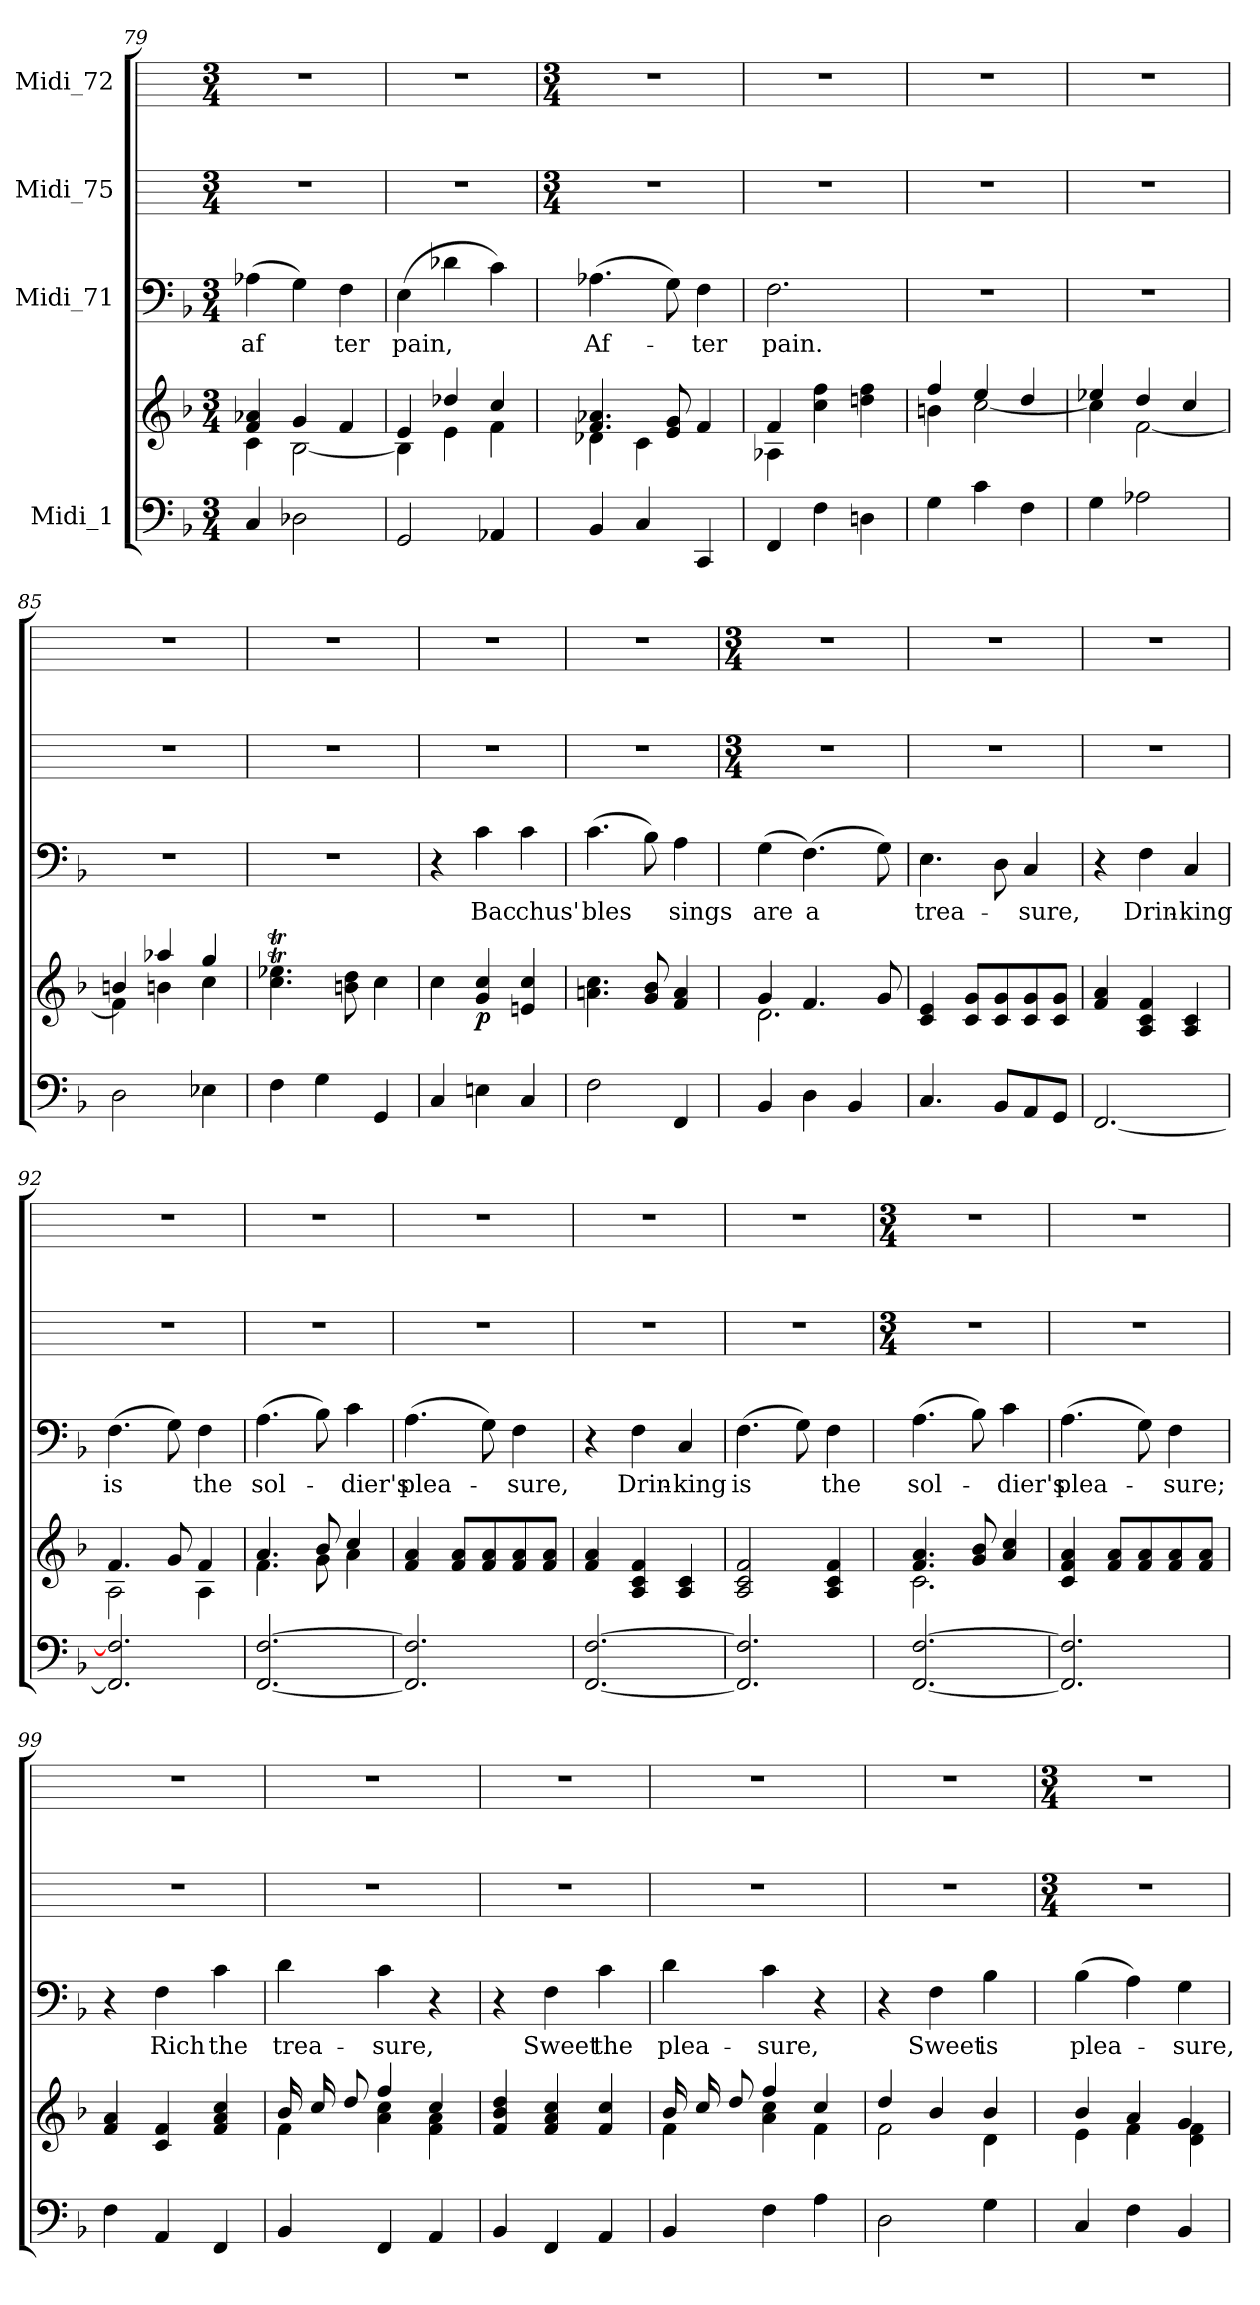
**kern	**kern	**dynam	**kern	**text	**kern	**kern
*part4	*part4	*part4	*part3	*part3	*part2	*part1
*staff5	*staff4	*staff4/5	*staff3	*staff3	*staff2	*staff1
*I"Midi_1	*	*	*I"Midi_71	*	*I"Midi_75	*I"Midi_72
*clefF4	*clefG2	*	*clefF4	*	*	*
*	*	*	*	*	*	*ITrd1c2
*k[b-]	*k[b-]	*	*k[b-]	*	*	*
*F:	*F:	*	*F:	*	*	*
*M3/4	*M3/4	*	*M3/4	*	*M3/4	*M3/4
=79	=79	=79	=79	=79	=79	=79
*	*^	*	*	*	*	*
!	!	!	!	!	!LO:LY:b	!	!
4C	4f/ 4a-X/	4c\	.	(>4A-X	af	2.r	2.r
2D-X	4g/	[2B-\	.	4G)	.	.	.
!	!	!	!	!	!LO:LY:b	!	!
.	4f/	.	.	4F	ter	.	.
=80	=80	=80	=80	=80	=80	=80	=80
!	!	!	!	!	!LO:LY:b	!	!
2GG	4e/	4B-\]	.	(>4E	pain,	2.r	2.r
.	4dd-X/	4e\	.	4d-X	.	.	.
4AA-X	4cc/	4f\	.	4c)	.	.	.
!!LO:LB:g=z
=81	=81	=81	=81	=81	=81	=81	=81
*	*	*	*	*	*	*M3/4	*M3/4
!	!	!	!	!	!LO:LY:b	!	!
4BB-	4.f/ 4.a-X/	4d-X\	.	(>4.A-X	Af-	2.r	2.r
4C	.	4c\	.	.	.	.	.
.	8e/ 8g/	.	.	8G)	.	.	.
!	!	!	!	!	!LO:LY:b	!	!
4CC	4f/	4ryy	.	4F	-ter	.	.
=82	=82	=82	=82	=82	=82	=82	=82
!	!	!	!	!	!LO:LY:b	!	!
4FF	4f/	4A-X\	.	2.F	pain.	2.r	2.r
4F	4cc\ 4ff\	4ryy	.	.	.	.	.
4Dn	4ddn\ 4ff\	4ryy	.	.	.	.	.
=83	=83	=83	=83	=83	=83	=83	=83
!	!	!	!	!LO:N:vis=1	!	!	!
4G	4ff/	4bn\	.	2.r	.	2.r	2.r
4c	4ee/	[2cc\	.	.	.	.	.
4F	4dd/	.	.	.	.	.	.
=84	=84	=84	=84	=84	=84	=84	=84
!	!	!	!	!LO:N:vis=1	!	!	!
4G	4ee-X/	4cc\]	.	2.r	.	2.r	2.r
2A-X	4dd/	[2f\	.	.	.	.	.
.	4cc/	.	.	.	.	.	.
=85	=85	=85	=85	=85	=85	=85	=85
!	!	!	!	!LO:N:vis=1	!	!	!
2D	4bn/	4f\]	.	2.r	.	2.r	2.r
.	4aa-X/	4bn\	.	.	.	.	.
4E-X	4gg/	4cc\	.	.	.	.	.
=86	=86	=86	=86	=86	=86	=86	=86
!	!	!	!	!LO:N:vis=1	!	!	!
4F	4.cc\T 4.ee-X\T	2ryy	.	2.r	.	2.r	2.r
4G	.	.	.	.	.	.	.
.	8bn\ 8dd\	.	.	.	.	.	.
4GG	4cc\	4ryy	.	.	.	.	.
=87	=87	=87	=87	=87	=87	=87	=87
4C	4cc\	2ryy	.	4r	.	2.r	2.r
!	!	!	!LO:DY:b	!	!LO:LY:b	!	!
4En	4g/ 4cc/	.	p	4c	Bac	.	.
!	!	!	!	!	!LO:LY:b	!	!
4C	4en/ 4cc/	4ryy	.	4c	-chus'	.	.
=88	=88	=88	=88	=88	=88	=88	=88
!	!	!	!	!	!LO:LY:b	!	!
2F	4.an\ 4.cc\	2ryy	.	(>4.c	bles	2.r	2.r
.	8g/ 8b-/	.	.	8B-)	.	.	.
!	!	!	!	!	!LO:LY:b	!	!
4FF	4f/ 4a/	4ryy	.	4A	sings	.	.
!!LO:LB:g=z
=89	=89	=89	=89	=89	=89	=89	=89
*	*	*	*	*	*	*M3/4	*M3/4
!	!	!	!	!	!LO:LY:b	!	!
4BB-	4g/	2.d\	.	(>4G	are	2.r	2.r
!	!	!	!	!	!LO:LY:b	!	!
4D	4.f/	.	.	(>4.F)	a	.	.
4BB-	.	.	.	.	.	.	.
.	8g/	.	.	8G)	.	.	.
=90	=90	=90	=90	=90	=90	=90	=90
!	!	!	!	!	!LO:LY:b	!	!
4.C	4c/ 4e/	2ryy	.	4.E	trea-	2.r	2.r
.	8c/ 8g/L	.	.	.	.	.	.
8BB-L	8c/ 8g/	.	.	8D	.	.	.
!	!	!	!	!	!LO:LY:b	!	!
8AA	8c/ 8g/	4ryy	.	4C	-sure,	.	.
8GGJ	8c/ 8g/J	.	.	.	.	.	.
=91	=91	=91	=91	=91	=91	=91	=91
[2.FF	4f/ 4a/	2ryy	.	4r	.	2.r	2.r
!	!	!	!	!	!LO:LY:b	!	!
.	4A/ 4c/ 4f/	.	.	4F	Drin-	.	.
!	!	!	!	!	!LO:LY:b	!	!
.	4A/ 4c/	4ryy	.	4C	-king	.	.
=92	=92	=92	=92	=92	=92	=92	=92
!	!	!	!	!	!LO:LY:b	!	!
2.FF] 2.F]	4.f/	2A\	.	(>4.F	is	2.r	2.r
.	8g/	.	.	8G)	.	.	.
!	!	!	!	!	!LO:LY:b	!	!
.	4f/	4A\	.	4F	the	.	.
=93	=93	=93	=93	=93	=93	=93	=93
!	!	!	!	!	!LO:LY:b	!	!
[2.FF [2.F	4.a/	4.f\	.	(>4.A	sol-	2.r	2.r
.	8b-/	8g\	.	8B-)	.	.	.
!	!	!	!	!	!LO:LY:b	!	!
.	4cc/	4a\	.	4c	-dier's	.	.
=94	=94	=94	=94	=94	=94	=94	=94
!	!	!	!	!	!LO:LY:b	!	!
2.FF] 2.F]	4f/ 4a/	2ryy	.	(>4.A	plea-	2.r	2.r
.	8f/ 8a/L	.	.	.	.	.	.
.	8f/ 8a/	.	.	8G)	.	.	.
!	!	!	!	!	!LO:LY:b	!	!
.	8f/ 8a/	4ryy	.	4F	-sure,	.	.
.	8f/ 8a/J	.	.	.	.	.	.
=95	=95	=95	=95	=95	=95	=95	=95
[2.FF [2.F	4f/ 4a/	2ryy	.	4r	.	2.r	2.r
!	!	!	!	!	!LO:LY:b	!	!
.	4A/ 4c/ 4f/	.	.	4F	Drin-	.	.
!	!	!	!	!	!LO:LY:b	!	!
.	4A/ 4c/	4ryy	.	4C	-king	.	.
=96	=96	=96	=96	=96	=96	=96	=96
!	!	!	!	!	!LO:LY:b	!	!
2.FF] 2.F]	2A/ 2c/ 2f/	2ryy	.	(>4.F	is	2.r	2.r
.	.	.	.	8G)	.	.	.
!	!	!	!	!	!LO:LY:b	!	!
.	4A/ 4c/ 4f/	4ryy	.	4F	the	.	.
!!LO:LB:g=z
=97	=97	=97	=97	=97	=97	=97	=97
*	*	*	*	*	*	*M3/4	*M3/4
!	!	!	!	!	!LO:LY:b	!	!
[2.FF [2.F	4.f/ 4.a/	2.c\	.	(>4.A	sol-	2.r	2.r
.	8g/ 8b-/	.	.	8B-)	.	.	.
!	!	!	!	!	!LO:LY:b	!	!
.	4a/ 4cc/	.	.	4c	-dier's	.	.
=98	=98	=98	=98	=98	=98	=98	=98
!	!	!	!	!	!LO:LY:b	!	!
2.FF] 2.F]	4c/ 4f/ 4a/	2ryy	.	(>4.A	plea-	2.r	2.r
.	8f/ 8a/L	.	.	.	.	.	.
.	8f/ 8a/	.	.	8G)	.	.	.
!	!	!	!	!	!LO:LY:b	!	!
.	8f/ 8a/	4ryy	.	4F	-sure;	.	.
.	8f/ 8a/J	.	.	.	.	.	.
=99	=99	=99	=99	=99	=99	=99	=99
4F	4f/ 4a/	2ryy	.	4r	.	2.r	2.r
!	!	!	!	!	!LO:LY:b	!	!
4AA	4c/ 4f/	.	.	4F	Rich	.	.
!	!	!	!	!	!LO:LY:b	!	!
4FF	4f/ 4a/ 4cc/	4ryy	.	4c	the	.	.
=100	=100	=100	=100	=100	=100	=100	=100
!	!	!	!	!	!LO:LY:b	!	!
4BB-	16b-/LL	4f\	.	4d	trea-	2.r	2.r
.	16cc/	.	.	.	.	.	.
.	8dd/J	.	.	.	.	.	.
!	!	!	!	!	!LO:LY:b	!	!
4FF	4ff/	4a\ 4cc\	.	4c	-sure,	.	.
4AA	4cc/	4f\ 4a\	.	4r	.	.	.
=101	=101	=101	=101	=101	=101	=101	=101
4BB-	4f/ 4b-/ 4dd/	2ryy	.	4r	.	2.r	2.r
!	!	!	!	!	!LO:LY:b	!	!
4FF	4f/ 4a/ 4cc/	.	.	4F	Sweet	.	.
!	!	!	!	!	!LO:LY:b	!	!
4AA	4f/ 4cc/	4ryy	.	4c	the	.	.
=102	=102	=102	=102	=102	=102	=102	=102
!	!	!	!	!	!LO:LY:b	!	!
4BB-	16b-/LL	4f\	.	4d	plea-	2.r	2.r
.	16cc/	.	.	.	.	.	.
.	8dd/J	.	.	.	.	.	.
!	!	!	!	!	!LO:LY:b	!	!
4F	4ff/	4a\ 4cc\	.	4c	-sure,	.	.
4A	4cc/	4f\	.	4r	.	.	.
=103	=103	=103	=103	=103	=103	=103	=103
2D	4dd/	2f\	.	4r	.	2.r	2.r
!	!	!	!	!	!LO:LY:b	!	!
.	4b-/	.	.	4F	Sweet	.	.
!	!	!	!	!	!LO:LY:b	!	!
4G	4b-/	4d\	.	4B-	is	.	.
!!LO:LB:g=z
=104	=104	=104	=104	=104	=104	=104	=104
*	*	*	*	*	*	*M3/4	*M3/4
!	!	!	!	!	!LO:LY:b	!	!
4C	4b-/	4e\	.	(>4B-	plea-	2.r	2.r
4F	4a/	4f\	.	4A)	.	.	.
!	!	!	!	!	!LO:LY:b	!	!
4BB-	4g/	4d\ 4f\	.	4G	-sure,	.	.
*	*v	*v	*	*	*	*	*
=	=	=	=	=	=	=
*-	*-	*-	*-	*-	*-	*-
